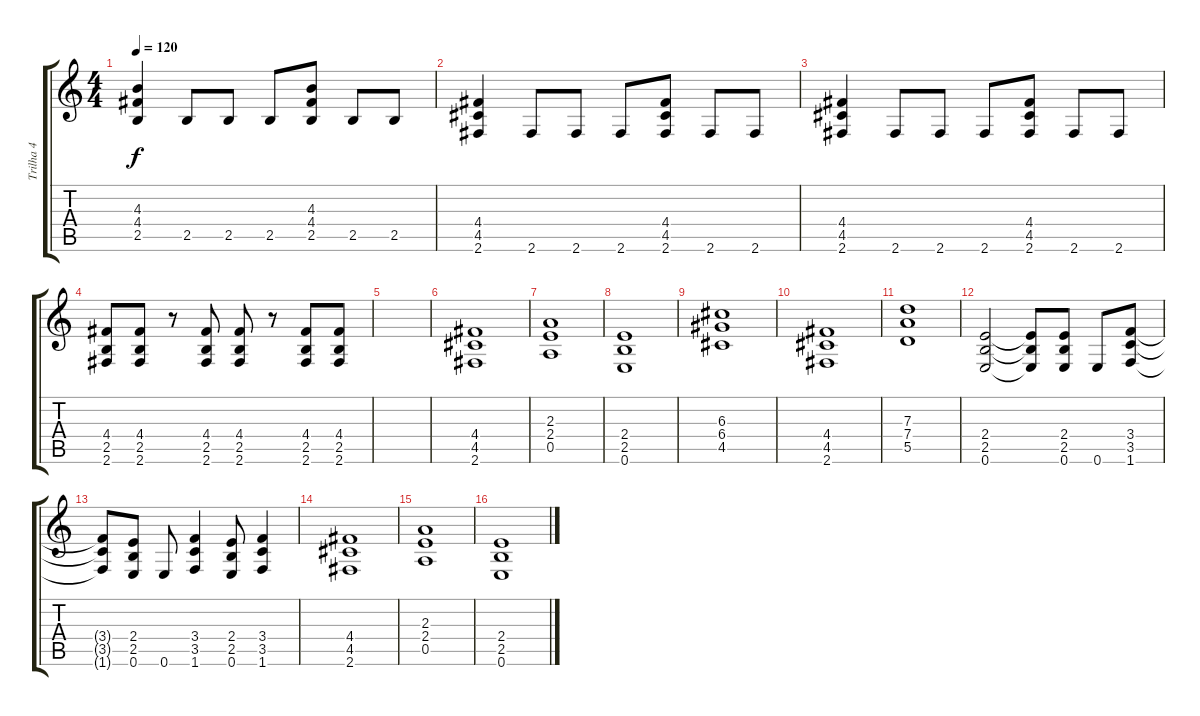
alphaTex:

\track ("Trilha 4" "Trilha 4") {instrument distortionguitar}
\staff {score tabs}
\tuning (E4 B3 G3 D3 A2 E2) {hide}
\ts (4 4)
\tempo 120
\clef g2
\ks c
(4.3 4.4 2.5).4{dy f} 2.5.8 2.5.8 2.5.8 (4.3 4.4 2.5).8 2.5.8 2.5.8 |
(4.4 4.5 2.6).4 2.6.8 2.6.8 2.6.8 (4.4 4.5 2.6).8 2.6.8 2.6.8 |
(4.4 4.5 2.6).4 2.6.8 2.6.8 2.6.8 (4.4 4.5 2.6).8 2.6.8 2.6.8 |
(4.4 2.5 2.6).8 (4.4 2.5 2.6).8 r.8 (4.4 2.5 2.6).8 (4.4 2.5 2.6).8 r.8 (4.4 2.5 2.6).8 (4.4 2.5 2.6).8 |
|
(4.4 4.5 2.6).1 |
(2.3 2.4 0.5).1 |
(2.4 2.5 0.6).1 |
(6.3 6.4 4.5).1 |
(4.4 4.5 2.6).1 |
(7.3 7.4 5.5).1 |
(2.4 2.5 0.6).2 (2.4{t} 2.5{t} 0.6{t}).8 (2.4 2.5 0.6).8 0.6.8 (3.4 3.5 1.6).8 |
(3.4{t} 3.5{t} 1.6{t}).8 (2.4 2.5 0.6).8 0.6.8 (3.4 3.5 1.6).4 (2.4 2.5 0.6).8 (3.4 3.5 1.6).4 |
(4.4 4.5 2.6).1 |
(2.3 2.4 0.5).1 |
(2.4 2.5 0.6).1
